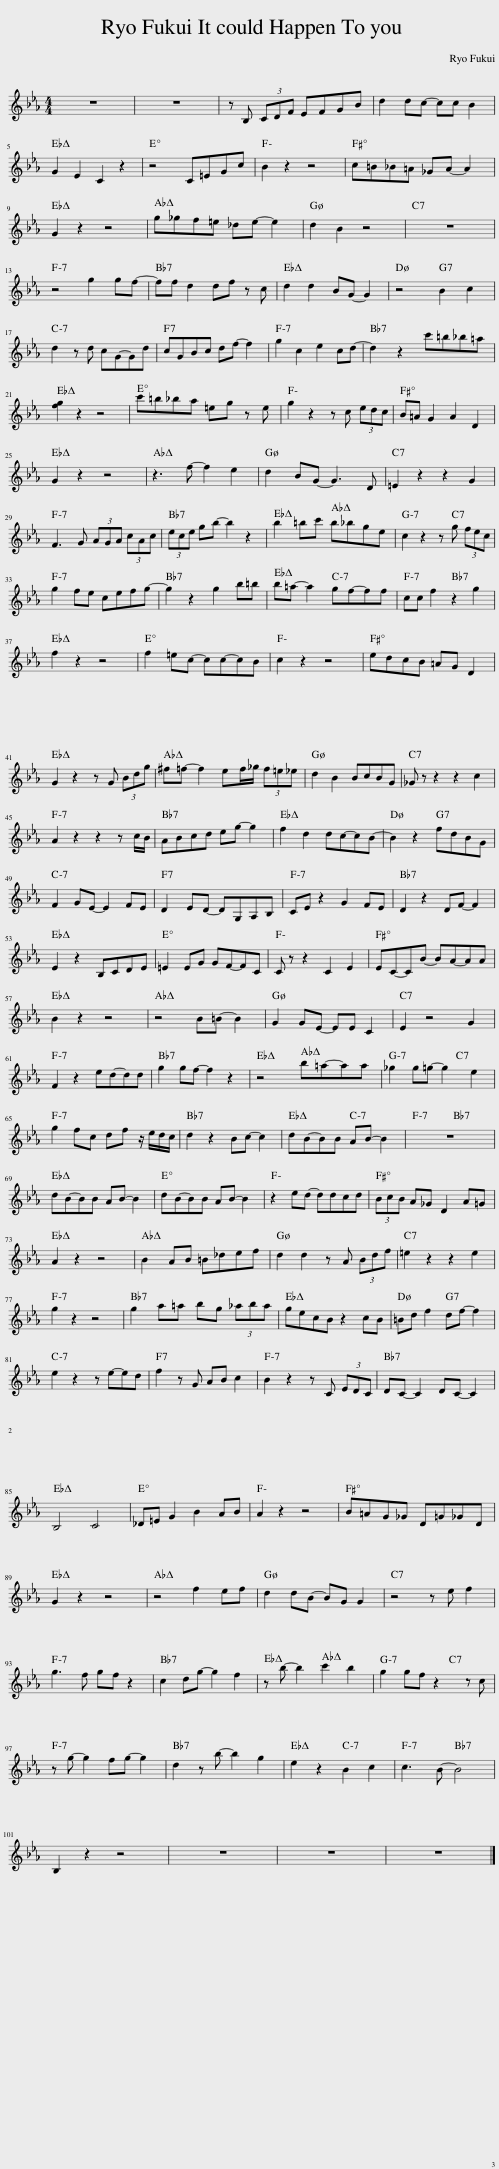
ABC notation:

X:1
L:1/8
M:4/4
I:linebreak $
K:Eb
V:1 treble
V:1
 z8 | z8 | z B, (3CDF EFGB | d2 dc- cc B2 |$ G2 E2 C2 z2 | %5
 z4 C=EGc | B2 z2 z4 | c=B_B=A _GA- A2 |$ G2 z2 z4 | g_gf=e _de- e2 | %10
 d2 B2 z4 | z8 |$ z4 g2 gf- | ff d2 df z c | d2 d2 BG- G2 | %15
 z4 B2 c2 |$ d2 z d cG-Gd | cGBc df- f2 | g2 c2 e2 cd- | d2 z2 c'=b_b=a |$ %20
 [fg]2 z2 z4 | c'=b_ba =eg z e | g2 z2 z c (3edc | B=A G2 A2 D2 |$ G2 z2 z4 | %25
 z3 f- f2 e2 | d2 BG- G3 D | =E2 z2 z2 G2 |$ F3 G (3AGA (3cAc | (3ece gb- b2 z2 | %30
 b2 =bc' b_bge | c2 z2 z g (3fec |$ g2 fe cefg- | g2 z2 g2 b=b | b=a- a2 gf-ff | %35
 cc f2 z2 g2 |$ f2 z2 z4 | f2 =ec- cc-cB | c2 z2 z4 | edcB =AG D2 |$ %40
 G2 z2 z G (3Bdg | ^f=f- f2 ef/_g/ (3f=e_e | d2 B2 BcBG | _G z z2 z2 c2 |$ A2 z2 z2 z c/B/ | %45
 ABcd eg- g2 | f2 d2 dc-cB- | B2 z2 fdBG |$ F2 GE- E2 FE | D2 ED- DG,A,B, | %50
 CE z2 G2 FE | D2 z2 DF- F2 |$ E2 z2 B,CDE | =E2 EG GF-FC | C z z2 C2 E2 | %55
 EC-CB- BA-AA |$ B2 z2 z4 | z4 B=B- B2 | G2 GE- EE C2 | E2 z4 G2 |$ %60
 F2 z2 ed-dd | g2 gf- f2 z2 | z4 b=a-aa | _g2 g=g- g2 e2 |$ g2 fc df z/ e/d/c/ | %65
 d2 z2 Bc- c2 | dB-BB AB- B2 | z8 |$ dB-BB AB- B2 | dB-BB AB- B2 | %70
 z2 ed- ddcd | (3BcB A_G D2 A=G |$ A2 z2 z4 | B2 AB =B_def | d2 d2 z A (3Bdf | %75
 =e2 z2 z2 e2 |$ g2 z2 z4 | g2 a=a bg (3_aba | gecB z2 cB | =Bd f2 df- f2 |$ %80
 e2 z2 z e-ed | f2 z G AB c2 | B2 z2 z C (3EDC | DC- C2 DC- C2 |$ B,4 C4 | %85
 _D=E G2 B2 AB | A2 z2 z4 | B=AG_G D=G_GD |$ G2 z2 z4 | z4 f2 ef | %90
 d2 dB- BG G2 | z4 z e f2 |$ g3 f gf z2 | c2 dg- g2 f2 | z b- b2 c'2 b2 | %95
 g2 gf z2 z c |$ z g- g2 fg- g2 | d2 z b- b2 g2 | e2 z2 B2 c2 | c3 B- B4 |$ %100
 B,2 z2 z4 | z8 | z8 | z8 |] %104
